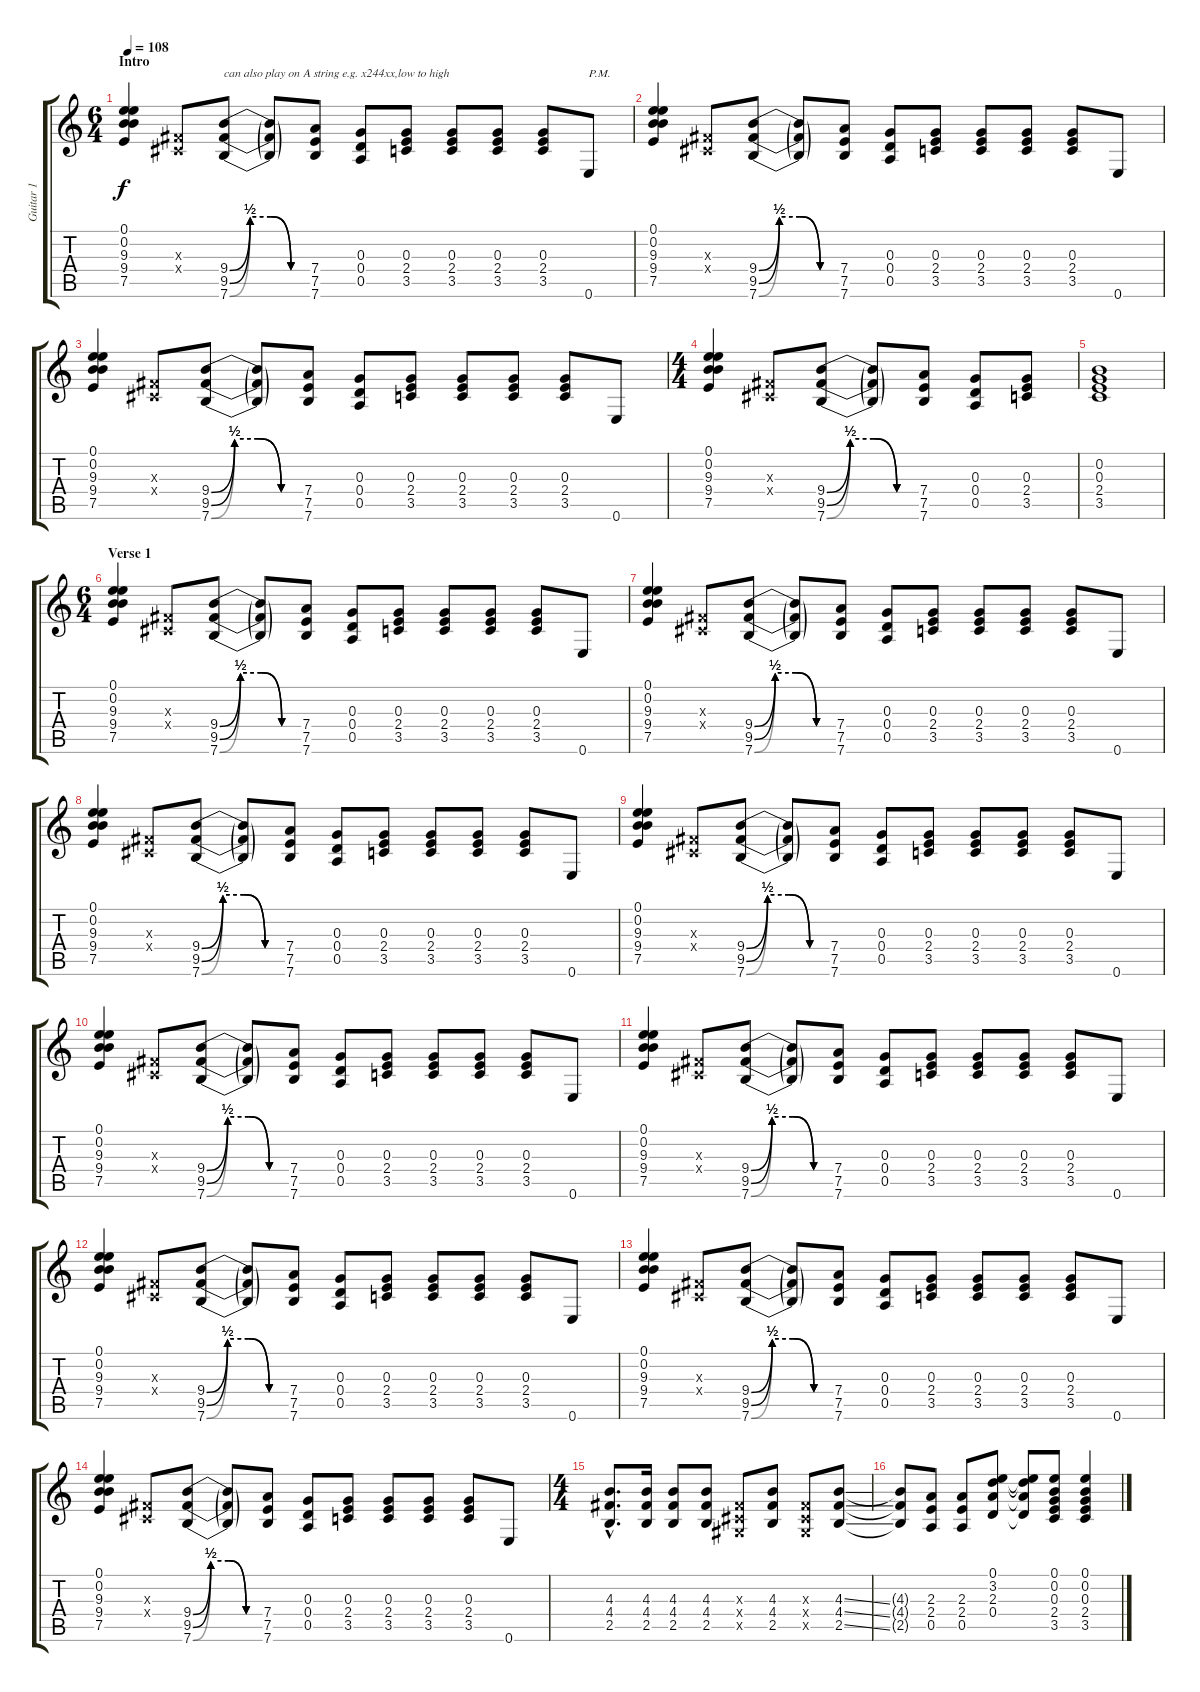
\track ("Guitar 1" "Guitar 1") {instrument overdrivenguitar}
\staff {score tabs}
\tuning (E4 B3 G3 D3 A2 E2) {hide}
\ts (6 4)
\section ("" "Intro")
\tempo 108
\clef g2
\ks c
(0.1 0.2 9.3 9.4 7.5).4{dy f instrument overdrivenguitar} (-1.3{x} -1.4{x}).8 (9.4{be (custom 0 0 15 2 30 2 45 0 60 0)} 9.5{be (custom 0 0 15 2 30 2 45 0 60 0)} 7.6{be (custom 0 0 15 2 30 2 45 0 60 0)}).8{txt "can also play on A string e.g. x244xx,low to high"} (9.4{t} 9.5{t} 7.6{t}).8 (7.4 7.5 7.6).8 (0.3 0.4 0.5).8 (0.3 2.4 3.5).8 (0.3 2.4 3.5).8 (0.3 2.4 3.5).8 (0.3 2.4 3.5).8 0.6.8{txt "P.M."} |
(0.1 0.2 9.3 9.4 7.5).4 (-1.3{x} -1.4{x}).8 (9.4{be (custom 0 0 15 2 30 2 45 0 60 0)} 9.5{be (custom 0 0 15 2 30 2 45 0 60 0)} 7.6{be (custom 0 0 15 2 30 2 45 0 60 0)}).8 (9.4{t} 9.5{t} 7.6{t}).8 (7.4 7.5 7.6).8 (0.3 0.4 0.5).8 (0.3 2.4 3.5).8 (0.3 2.4 3.5).8 (0.3 2.4 3.5).8 (0.3 2.4 3.5).8 0.6.8 |
(0.1 0.2 9.3 9.4 7.5).4 (-1.3{x} -1.4{x}).8 (9.4{be (custom 0 0 15 2 30 2 45 0 60 0)} 9.5{be (custom 0 0 15 2 30 2 45 0 60 0)} 7.6{be (custom 0 0 15 2 30 2 45 0 60 0)}).8 (9.4{t} 9.5{t} 7.6{t}).8 (7.4 7.5 7.6).8 (0.3 0.4 0.5).8 (0.3 2.4 3.5).8 (0.3 2.4 3.5).8 (0.3 2.4 3.5).8 (0.3 2.4 3.5).8 0.6.8 |
\ts (4 4)
(0.1 0.2 9.3 9.4 7.5).4 (-1.3{x} -1.4{x}).8 (9.4{be (custom 0 0 15 2 30 2 45 0 60 0)} 9.5{be (custom 0 0 15 2 30 2 45 0 60 0)} 7.6{be (custom 0 0 15 2 30 2 45 0 60 0)}).8 (9.4{t} 9.5{t} 7.6{t}).8 (7.4 7.5 7.6).8 (0.3 0.4 0.5).8 (0.3 2.4 3.5).8 |
(0.2 0.3 2.4 3.5).1 |
\ts (6 4)
\section ("" "Verse 1")
(0.1 0.2 9.3 9.4 7.5).4 (-1.3{x} -1.4{x}).8 (9.4{be (custom 0 0 15 2 30 2 45 0 60 0)} 9.5{be (custom 0 0 15 2 30 2 45 0 60 0)} 7.6{be (custom 0 0 15 2 30 2 45 0 60 0)}).8 (9.4{t} 9.5{t} 7.6{t}).8 (7.4 7.5 7.6).8 (0.3 0.4 0.5).8 (0.3 2.4 3.5).8 (0.3 2.4 3.5).8 (0.3 2.4 3.5).8 (0.3 2.4 3.5).8 0.6.8 |
(0.1 0.2 9.3 9.4 7.5).4 (-1.3{x} -1.4{x}).8 (9.4{be (custom 0 0 15 2 30 2 45 0 60 0)} 9.5{be (custom 0 0 15 2 30 2 45 0 60 0)} 7.6{be (custom 0 0 15 2 30 2 45 0 60 0)}).8 (9.4{t} 9.5{t} 7.6{t}).8 (7.4 7.5 7.6).8 (0.3 0.4 0.5).8 (0.3 2.4 3.5).8 (0.3 2.4 3.5).8 (0.3 2.4 3.5).8 (0.3 2.4 3.5).8 0.6.8 |
(0.1 0.2 9.3 9.4 7.5).4 (-1.3{x} -1.4{x}).8 (9.4{be (custom 0 0 15 2 30 2 45 0 60 0)} 9.5{be (custom 0 0 15 2 30 2 45 0 60 0)} 7.6{be (custom 0 0 15 2 30 2 45 0 60 0)}).8 (9.4{t} 9.5{t} 7.6{t}).8 (7.4 7.5 7.6).8 (0.3 0.4 0.5).8 (0.3 2.4 3.5).8 (0.3 2.4 3.5).8 (0.3 2.4 3.5).8 (0.3 2.4 3.5).8 0.6.8 |
(0.1 0.2 9.3 9.4 7.5).4 (-1.3{x} -1.4{x}).8 (9.4{be (custom 0 0 15 2 30 2 45 0 60 0)} 9.5{be (custom 0 0 15 2 30 2 45 0 60 0)} 7.6{be (custom 0 0 15 2 30 2 45 0 60 0)}).8 (9.4{t} 9.5{t} 7.6{t}).8 (7.4 7.5 7.6).8 (0.3 0.4 0.5).8 (0.3 2.4 3.5).8 (0.3 2.4 3.5).8 (0.3 2.4 3.5).8 (0.3 2.4 3.5).8 0.6.8 |
(0.1 0.2 9.3 9.4 7.5).4 (-1.3{x} -1.4{x}).8 (9.4{be (custom 0 0 15 2 30 2 45 0 60 0)} 9.5{be (custom 0 0 15 2 30 2 45 0 60 0)} 7.6{be (custom 0 0 15 2 30 2 45 0 60 0)}).8 (9.4{t} 9.5{t} 7.6{t}).8 (7.4 7.5 7.6).8 (0.3 0.4 0.5).8 (0.3 2.4 3.5).8 (0.3 2.4 3.5).8 (0.3 2.4 3.5).8 (0.3 2.4 3.5).8 0.6.8 |
(0.1 0.2 9.3 9.4 7.5).4 (-1.3{x} -1.4{x}).8 (9.4{be (custom 0 0 15 2 30 2 45 0 60 0)} 9.5{be (custom 0 0 15 2 30 2 45 0 60 0)} 7.6{be (custom 0 0 15 2 30 2 45 0 60 0)}).8 (9.4{t} 9.5{t} 7.6{t}).8 (7.4 7.5 7.6).8 (0.3 0.4 0.5).8 (0.3 2.4 3.5).8 (0.3 2.4 3.5).8 (0.3 2.4 3.5).8 (0.3 2.4 3.5).8 0.6.8 |
(0.1 0.2 9.3 9.4 7.5).4 (-1.3{x} -1.4{x}).8 (9.4{be (custom 0 0 15 2 30 2 45 0 60 0)} 9.5{be (custom 0 0 15 2 30 2 45 0 60 0)} 7.6{be (custom 0 0 15 2 30 2 45 0 60 0)}).8 (9.4{t} 9.5{t} 7.6{t}).8 (7.4 7.5 7.6).8 (0.3 0.4 0.5).8 (0.3 2.4 3.5).8 (0.3 2.4 3.5).8 (0.3 2.4 3.5).8 (0.3 2.4 3.5).8 0.6.8 |
(0.1 0.2 9.3 9.4 7.5).4 (-1.3{x} -1.4{x}).8 (9.4{be (custom 0 0 15 2 30 2 45 0 60 0)} 9.5{be (custom 0 0 15 2 30 2 45 0 60 0)} 7.6{be (custom 0 0 15 2 30 2 45 0 60 0)}).8 (9.4{t} 9.5{t} 7.6{t}).8 (7.4 7.5 7.6).8 (0.3 0.4 0.5).8 (0.3 2.4 3.5).8 (0.3 2.4 3.5).8 (0.3 2.4 3.5).8 (0.3 2.4 3.5).8 0.6.8 |
(0.1 0.2 9.3 9.4 7.5).4 (-1.3{x} -1.4{x}).8 (9.4{be (custom 0 0 15 2 30 2 45 0 60 0)} 9.5{be (custom 0 0 15 2 30 2 45 0 60 0)} 7.6{be (custom 0 0 15 2 30 2 45 0 60 0)}).8 (9.4{t} 9.5{t} 7.6{t}).8 (7.4 7.5 7.6).8 (0.3 0.4 0.5).8 (0.3 2.4 3.5).8 (0.3 2.4 3.5).8 (0.3 2.4 3.5).8 (0.3 2.4 3.5).8 0.6.8 |
\ts (4 4)
(4.3{hac} 4.4{hac} 2.5{hac}).8{d} (4.3 4.4 2.5).16 (4.3 4.4 2.5).8 (4.3 4.4 2.5).8 (-1.3{x} -1.4{x} -1.5{x}).8 (4.3 4.4 2.5).8 (-1.3{x} -1.4{x} -1.5{x}).8 (4.3{ss} 4.4{ss} 2.5{ss}).8 |
(4.3{t} 4.4{t} 2.5{t}).8 (2.3 2.4 0.5).8 (2.3 2.4 0.5).8 (0.1 3.2 2.3 0.4).8 (0.1{t} 3.2{t} 2.3{t} 0.4{t}).8 (0.1 0.2 0.3 2.4 3.5).8 (0.1 0.2 0.3 2.4 3.5).4
